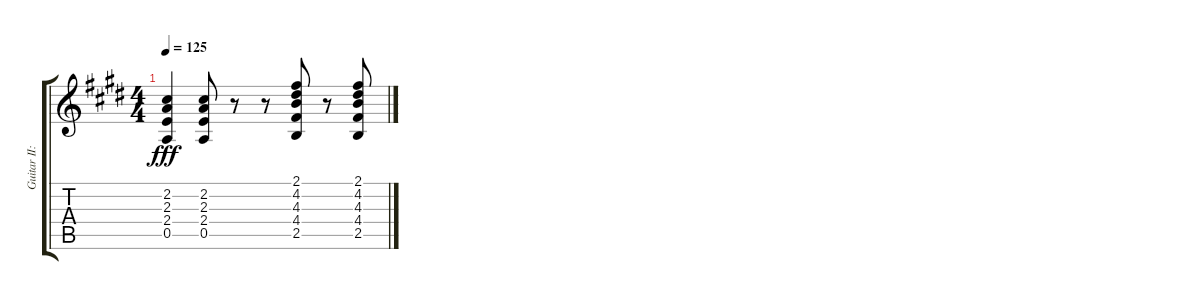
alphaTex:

\track ("Guitar II: Rik" "Guitar II:") {instrument distortionguitar}
\staff {score tabs}
\tuning (E4 B3 G3 D3 A2 E2) {hide}
\ts (4 4)
\tempo 125
\clef g2
\ks e
(2.2 2.3 2.4 0.5).4{dy fff} (2.2 2.3 2.4 0.5).8 r.8 r.8 (2.1 4.2 4.3 4.4 2.5).8 r.8 (2.1 4.2 4.3 4.4 2.5).8
